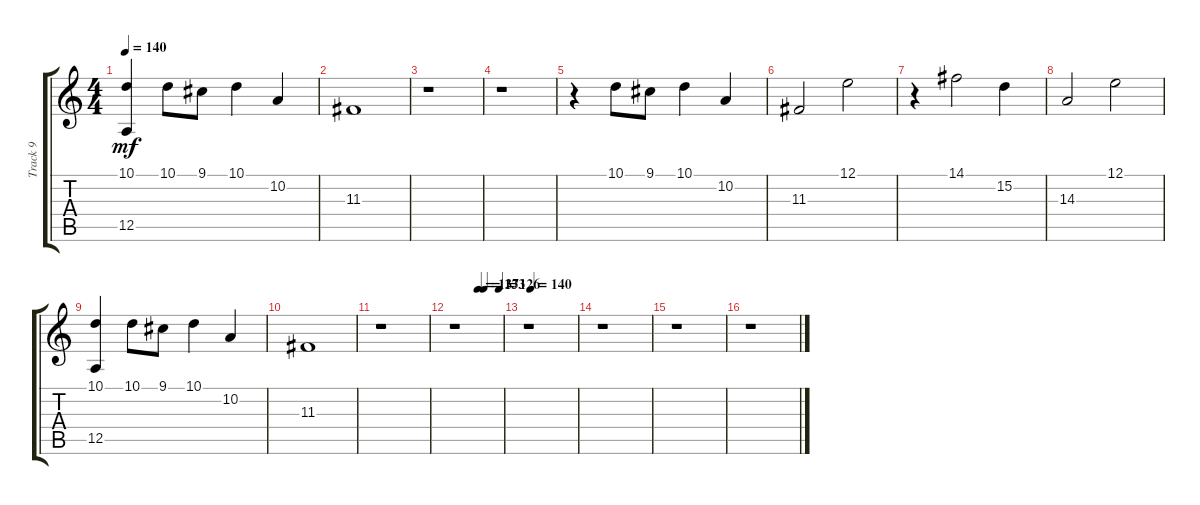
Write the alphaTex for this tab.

\track ("Track 9" "Track 9") {instrument stringensemble1}
\staff {score tabs}
\tuning (E4 B3 G3 D3 A2 E2) {hide}
\ts (4 4)
\tempo 140
\clef g2
\ks c
(10.1 12.5).4{dy mf} 10.1.8 9.1.8 10.1.4 10.2.4 |
11.3.1 |
r.1 |
r.1 |
r.4 10.1.8 9.1.8 10.1.4 10.2.4 |
11.3.2 12.1.2 |
r.4 14.1.2 15.2.4 |
14.3.2 12.1.2 |
(10.1 12.5).4 10.1.8 9.1.8 10.1.4 10.2.4 |
11.3.1 |
r.1 |
\tempo (137 0.5)
\tempo (133 0.625)
\tempo (126 0.9375)
r.1 |
\tempo (140 0.0625)
r.1 |
r.1 |
r.1 |
r.1
